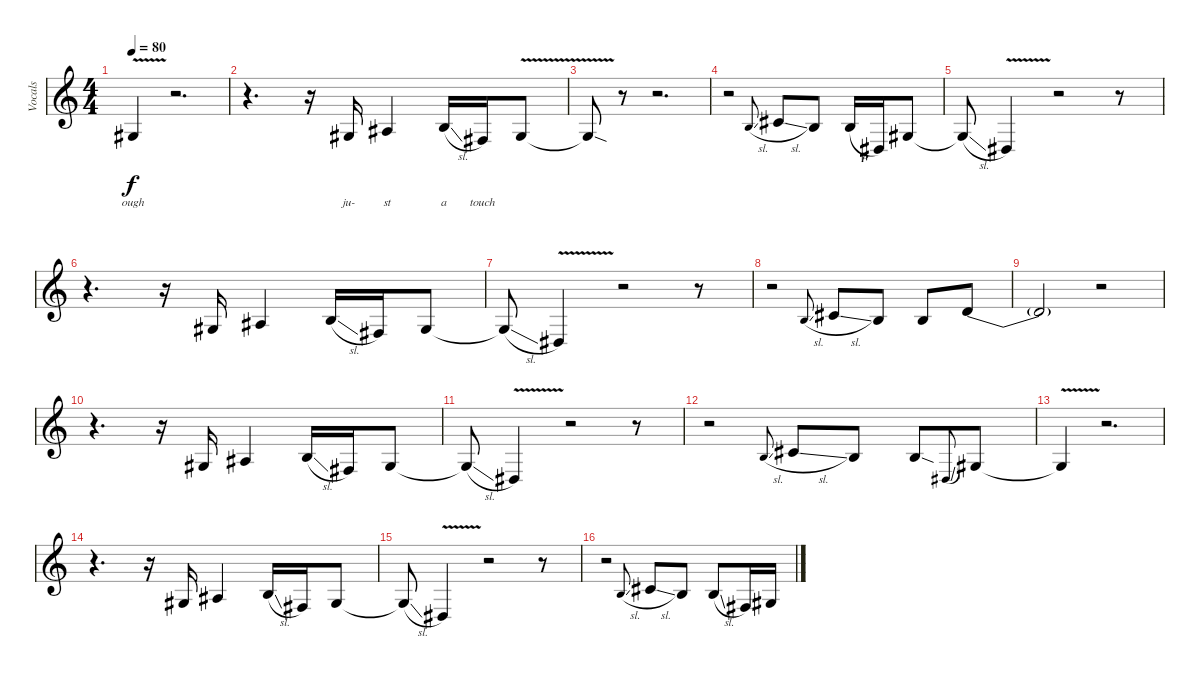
\track ("Vocals" "Vocals") {instrument tenorsax}
\staff {score}
\tuning (E4 B3 G3 D3 A2 E2) {hide}
\ts (4 4)
\tempo 80
\clef g2
\ks c
6.4{v t}.4{lyrics (0 "ough") lyrics (1 "") lyrics (2 "") lyrics (3 "") lyrics (4 "") dy f} r.2{d} |
r.4{d} r.16 6.4.16{lyrics (0 "ju-") lyrics (1 "") lyrics (2 "") lyrics (3 "") lyrics (4 "")} 8.4.4{lyrics (0 "st") lyrics (1 "") lyrics (2 "") lyrics (3 "") lyrics (4 "")} 9.4{sl}.16{lyrics (0 "a") lyrics (1 "") lyrics (2 "") lyrics (3 "") lyrics (4 "")} 4.4.16{lyrics (0 "touch") lyrics (1 "") lyrics (2 "") lyrics (3 "") lyrics (4 "")} 6.4{v}.8 |
6.4{sod t}.8 r.8 r.2{d} |
r.2 9.4{sl}.8{gr onbeat} 11.4{sl}.8 9.4.8 9.4{h}.16 1.4.16 6.4.8 |
6.4{sl t}.8 1.4{v}.4 r.2 r.8 |
r.4{d} r.16 6.4.16 8.4.4 9.4{sl}.16 4.4.16 6.4.8 |
6.4{sl t}.8 1.4{v}.4 r.2 r.8 |
r.2 9.4{sl}.8{gr onbeat} 11.4{sl}.8 9.4.8 9.4.8 11.4{be (custom 0 2 5 0 45 4 60 4)}.8 |
11.4{t}.2 r.2 |
r.4{d} r.16 6.4.16 8.4.4 9.4{sl}.16 4.4.16 6.4.8 |
6.4{sl t}.8 1.4{v}.4 r.2 r.8 |
r.2 9.4{sl}.8{gr onbeat} 11.4{sl}.8 9.4.8 9.4{sod}.8 1.4{sl}.8{gr onbeat} 6.4.8 |
6.4{v t}.4 r.2{d} |
r.4{d} r.16 6.4.16 8.4.4 9.4{sl}.16 4.4.16 6.4.8 |
6.4{sl t}.8 1.4{v}.4 r.2 r.8 |
r.2 9.4{sl}.8{gr onbeat} 11.4{sl}.8 9.4.8 9.4{sl}.8 4.4.16 6.4.16
